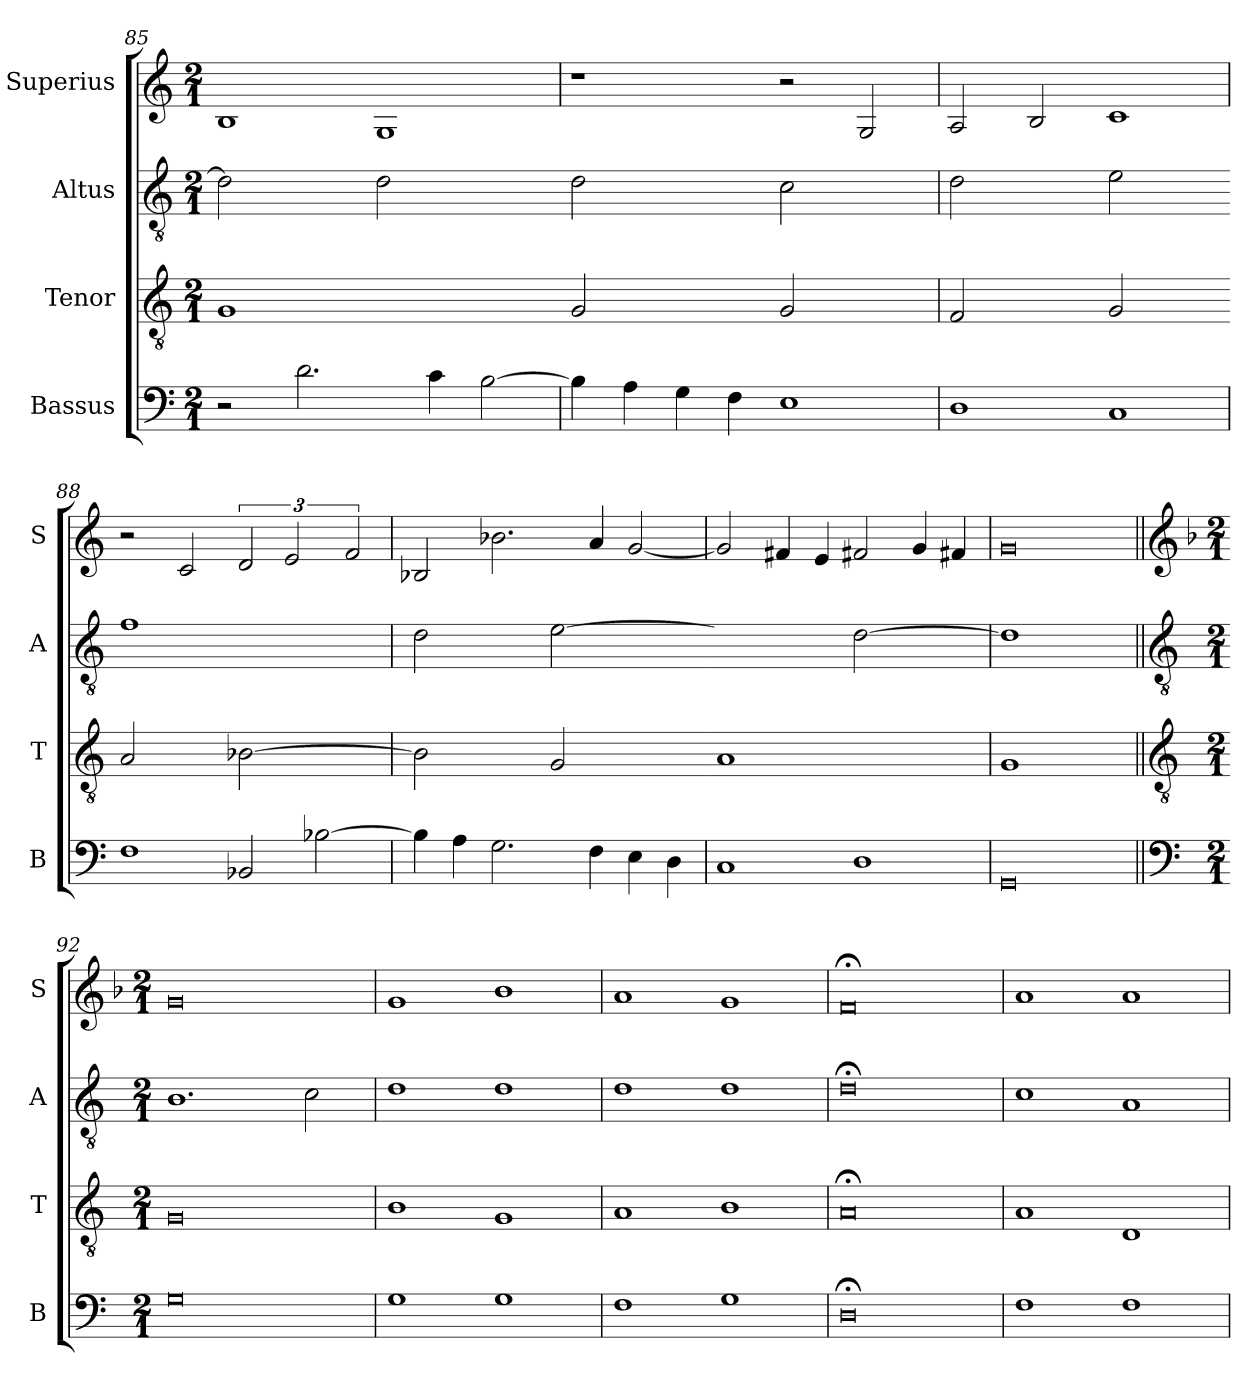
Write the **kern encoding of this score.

**kern	**kern	**kern	**kern
*part4	*part3	*part2	*part1
*staff4	*staff3	*staff2	*staff1
*I"Bassus	*I"Tenor	*I"Altus	*I"Superius
*I'B	*I'T	*I'A	*I'S
*clefF4	*clefGv2	*clefGv2	*clefG2
*k[]	*k[]	*k[]	*k[]
*M2/1	*M2/1	*M2/1	*M2/1
=85	=85	=85	=85
!	!LO:N:vis=1	!LO:N:vis=2	!
2r	0G	1d]	1B
2.d\	.	.	.
!	!	!LO:N:vis=2	!
.	.	1d	1G
4c\	.	.	.
[2B\	.	.	.
=86	=86-	=86-	=86
!	!LO:N:vis=2	!LO:N:vis=2	!
4B\]	1G	1d	1r
4A\	.	.	.
4G\	.	.	.
4F\	.	.	.
!	!LO:N:vis=2	!LO:N:vis=2	!
1E	1G	1c	2r
.	.	.	2G/
=87	=87	=87	=87
!	!LO:N:vis=2	!LO:N:vis=2	!
1D	1F	1d	2A/
.	.	.	2B/
!	!LO:N:vis=2	!LO:N:vis=2	!
1C	1G	1e	1c
=88	=88-	=88-	=88
!	!LO:N:vis=2	!LO:N:vis=1	!
1F	1A	0f	2r
.	.	.	2c/
!	!LO:N:vis=2	!	!
2BB-X/	[1B-X	.	3d/
.	.	.	3e/
[2B-X\	.	.	.
.	.	.	3f/
=89	=89	=89	=89
!	!LO:N:vis=2	!LO:N:vis=2	!
4B-\]	1B-]	1d	2B-X/
4A\	.	.	.
2.G\	.	.	2.b-X\
!	!LO:N:vis=2	!LO:N:vis=2	!
.	1G	[1e	.
4F\	.	.	4a/
4E\	.	.	[2g/
4D\	.	.	.
=90	=90-	=90-	=90
!	!LO:N:vis=1	!LO:N:vis=2	!
1C	0A	1eyy]	2g/]
.	.	.	4f#X/
.	.	.	4e/
!	!	!LO:N:vis=2	!
1D	.	[1d	2f#X/
.	.	.	4g/
.	.	.	4f#X/
=91	=91	=91	=91
!	!LO:N:vis=1	!LO:N:vis=1	!
0GG	0G	0d]	0g
!!LO:LB:g=z
=92||	=92||	=92||	=92||
*clefF4	*clefGv2	*clefGv2	*clefG2
*k[]	*k[]	*k[]	*k[b-]
*M2/1	*M2/1	*M2/1	*M2/1
0G	0G	1.B	0g
.	.	2c\	.
=93	=93	=93	=93
1G	1B	1d	1g
1G	1G	1d	1b-
=94	=94	=94	=94
1F	1A	1d	1a
1G	1B	1d	1g
=95	=95	=95	=95
0D;<	0A;<	0d;<	0f;<
=96	=96	=96	=96
1F	1A	1c	1a
1F	1D	1A	1a
=	=	=	=
*-	*-	*-	*-
